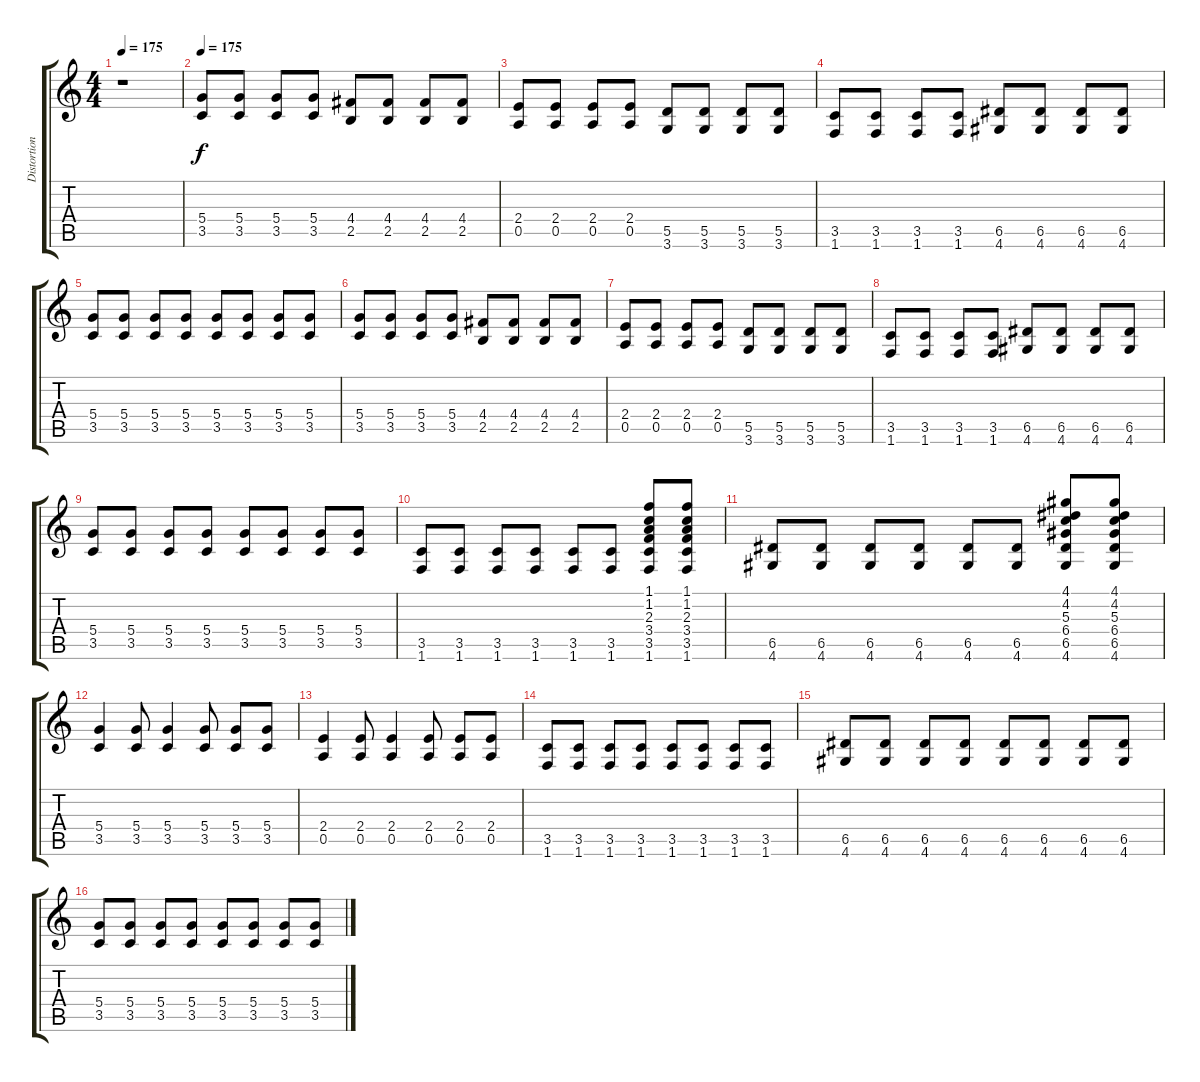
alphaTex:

\track ("Distortion 2" "Distortion") {instrument distortionguitar}
\staff {score tabs}
\tuning (E4 B3 G3 D3 A2 E2) {hide}
\ts (4 4)
\tempo 175
\clef g2
\ks c
r.1{dy f} |
\tempo 175
(5.4 3.5).8 (5.4 3.5).8 (5.4 3.5).8 (5.4 3.5).8 (4.4 2.5).8 (4.4 2.5).8 (4.4 2.5).8 (4.4 2.5).8 |
(2.4 0.5).8 (2.4 0.5).8 (2.4 0.5).8 (2.4 0.5).8 (5.5 3.6).8 (5.5 3.6).8 (5.5 3.6).8 (5.5 3.6).8 |
(3.5 1.6).8 (3.5 1.6).8 (3.5 1.6).8 (3.5 1.6).8 (6.5 4.6).8 (6.5 4.6).8 (6.5 4.6).8 (6.5 4.6).8 |
(5.4 3.5).8 (5.4 3.5).8 (5.4 3.5).8 (5.4 3.5).8 (5.4 3.5).8 (5.4 3.5).8 (5.4 3.5).8 (5.4 3.5).8 |
(5.4 3.5).8 (5.4 3.5).8 (5.4 3.5).8 (5.4 3.5).8 (4.4 2.5).8 (4.4 2.5).8 (4.4 2.5).8 (4.4 2.5).8 |
(2.4 0.5).8 (2.4 0.5).8 (2.4 0.5).8 (2.4 0.5).8 (5.5 3.6).8 (5.5 3.6).8 (5.5 3.6).8 (5.5 3.6).8 |
(3.5 1.6).8 (3.5 1.6).8 (3.5 1.6).8 (3.5 1.6).8 (6.5 4.6).8 (6.5 4.6).8 (6.5 4.6).8 (6.5 4.6).8 |
(5.4 3.5).8 (5.4 3.5).8 (5.4 3.5).8 (5.4 3.5).8 (5.4 3.5).8 (5.4 3.5).8 (5.4 3.5).8 (5.4 3.5).8 |
(3.5 1.6).8 (3.5 1.6).8 (3.5 1.6).8 (3.5 1.6).8 (3.5 1.6).8 (3.5 1.6).8 (1.1 1.2 2.3 3.4 3.5 1.6).8 (1.1 1.2 2.3 3.4 3.5 1.6).8 |
(6.5 4.6).8 (6.5 4.6).8 (6.5 4.6).8 (6.5 4.6).8 (6.5 4.6).8 (6.5 4.6).8 (4.1 4.2 5.3 6.4 6.5 4.6).8 (4.1 4.2 5.3 6.4 6.5 4.6).8 |
(5.4 3.5).4 (5.4 3.5).8 (5.4 3.5).4 (5.4 3.5).8 (5.4 3.5).8 (5.4 3.5).8 |
(2.4 0.5).4 (2.4 0.5).8 (2.4 0.5).4 (2.4 0.5).8 (2.4 0.5).8 (2.4 0.5).8 |
(3.5 1.6).8 (3.5 1.6).8 (3.5 1.6).8 (3.5 1.6).8 (3.5 1.6).8 (3.5 1.6).8 (3.5 1.6).8 (3.5 1.6).8 |
(6.5 4.6).8 (6.5 4.6).8 (6.5 4.6).8 (6.5 4.6).8 (6.5 4.6).8 (6.5 4.6).8 (6.5 4.6).8 (6.5 4.6).8 |
(5.4 3.5).8 (5.4 3.5).8 (5.4 3.5).8 (5.4 3.5).8 (5.4 3.5).8 (5.4 3.5).8 (5.4 3.5).8 (5.4 3.5).8
